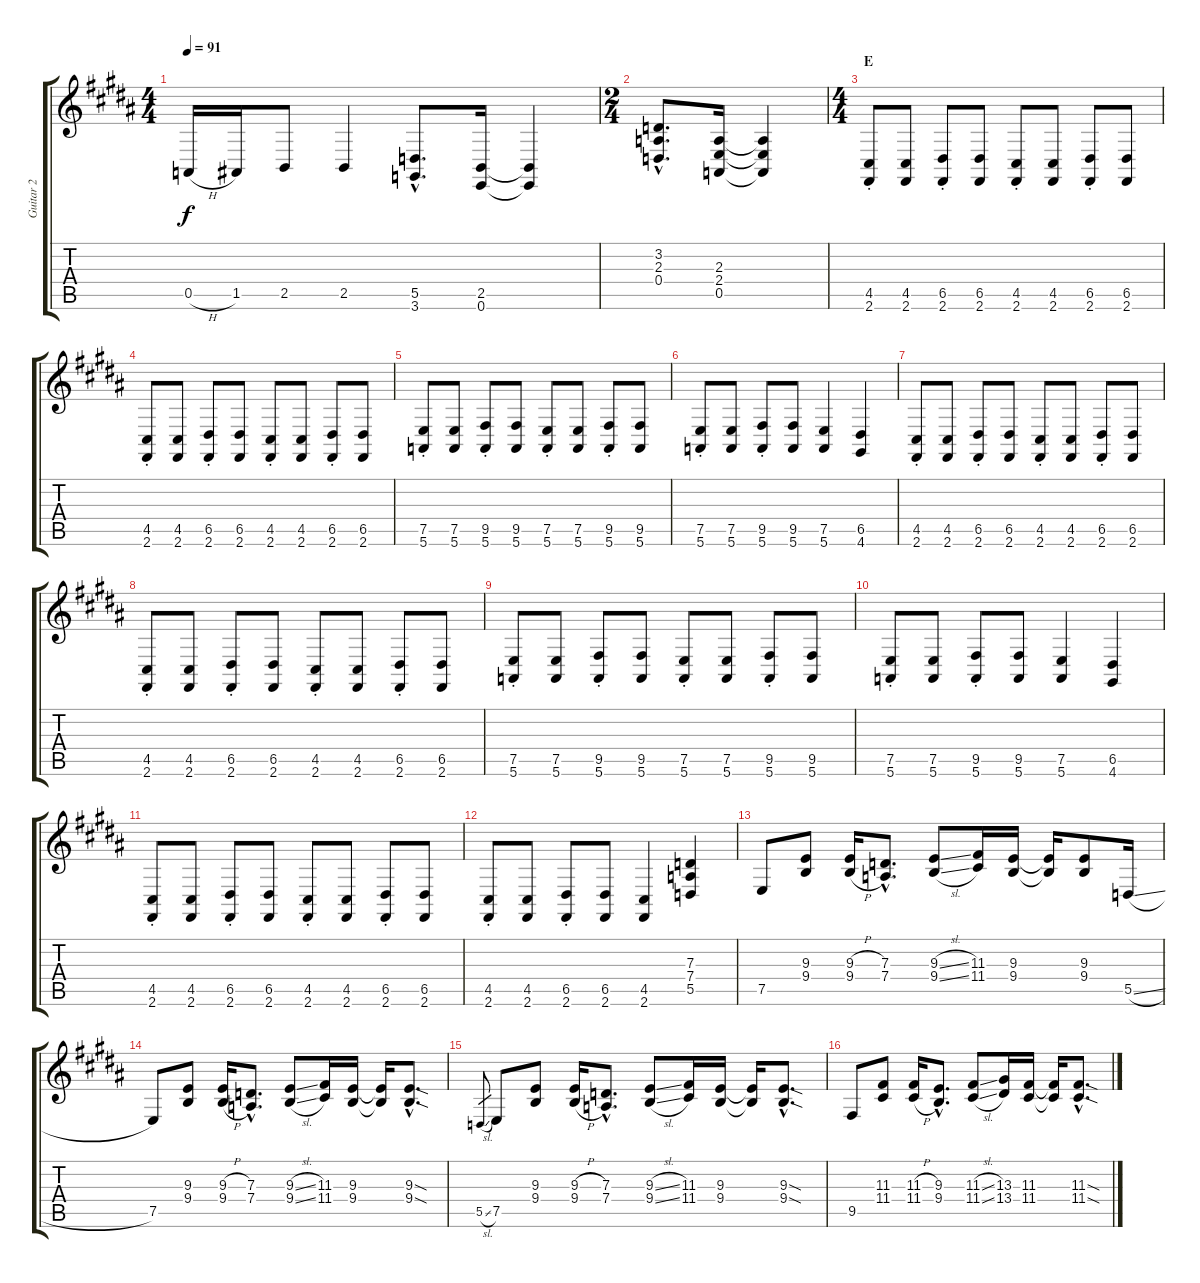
\track ("Guitar 2" "Guitar 2") {instrument lead5charang}
\staff {score tabs}
\tuning (E4 B3 G3 D3 A2 E2) {hide}
\ts (4 4)
\tempo 91
\clef g2
\ks b
0.5{h}.16{dy f} 1.5.16 2.5.8 2.5.4 (5.5{hac} 3.6{hac}).8{d} (2.5 0.6).16 (2.5{t} 0.6{t}).4 |
\ts (2 4)
(3.2{hac} 2.3{hac} 0.4{hac}).8{d} (2.3 2.4 0.5).16 (2.3{t} 2.4{t} 0.5{t}).4 |
\ts (4 4)
\section ("" "E")
(4.5{st} 2.6{st}).8 (4.5 2.6).8 (6.5{st} 2.6{st}).8 (6.5 2.6).8 (4.5{st} 2.6{st}).8 (4.5 2.6).8 (6.5{st} 2.6{st}).8 (6.5 2.6).8 |
(4.5{st} 2.6{st}).8 (4.5 2.6).8 (6.5{st} 2.6{st}).8 (6.5 2.6).8 (4.5{st} 2.6{st}).8 (4.5 2.6).8 (6.5{st} 2.6{st}).8 (6.5 2.6).8 |
(7.5{st} 5.6{st}).8 (7.5 5.6).8 (9.5{st} 5.6{st}).8 (9.5 5.6).8 (7.5{st} 5.6{st}).8 (7.5 5.6).8 (9.5{st} 5.6{st}).8 (9.5 5.6).8 |
(7.5{st} 5.6{st}).8 (7.5 5.6).8 (9.5{st} 5.6{st}).8 (9.5 5.6).8 (7.5 5.6).4 (6.5 4.6).4 |
(4.5{st} 2.6{st}).8 (4.5 2.6).8 (6.5{st} 2.6{st}).8 (6.5 2.6).8 (4.5{st} 2.6{st}).8 (4.5 2.6).8 (6.5{st} 2.6{st}).8 (6.5 2.6).8 |
(4.5{st} 2.6{st}).8 (4.5 2.6).8 (6.5{st} 2.6{st}).8 (6.5 2.6).8 (4.5{st} 2.6{st}).8 (4.5 2.6).8 (6.5{st} 2.6{st}).8 (6.5 2.6).8 |
(7.5{st} 5.6{st}).8 (7.5 5.6).8 (9.5{st} 5.6{st}).8 (9.5 5.6).8 (7.5{st} 5.6{st}).8 (7.5 5.6).8 (9.5{st} 5.6{st}).8 (9.5 5.6).8 |
(7.5{st} 5.6{st}).8 (7.5 5.6).8 (9.5{st} 5.6{st}).8 (9.5 5.6).8 (7.5 5.6).4 (6.5 4.6).4 |
(4.5{st} 2.6{st}).8 (4.5 2.6).8 (6.5{st} 2.6{st}).8 (6.5 2.6).8 (4.5{st} 2.6{st}).8 (4.5 2.6).8 (6.5{st} 2.6{st}).8 (6.5 2.6).8 |
(4.5{st} 2.6{st}).8 (4.5 2.6).8 (6.5{st} 2.6{st}).8 (6.5 2.6).8 (4.5 2.6).4 (7.3 7.4 5.5).4 |
7.5.8 (9.3 9.4).8 (9.3{h} 9.4{h}).16 (7.3{hac} 7.4{hac}).8{d} (9.3{sl} 9.4{sl}).8 (11.3 11.4).16 (9.3 9.4).16 (9.3{t} 9.4{t}).16 (9.3 9.4).8 5.5{sl}.16 |
7.5.8 (9.3 9.4).8 (9.3{h} 9.4{h}).16 (7.3{hac} 7.4{hac}).8{d} (9.3{sl} 9.4{sl}).8 (11.3 11.4).16 (9.3 9.4).16 (9.3{t} 9.4{t}).16 (9.3{sod hac} 9.4{sod hac}).8{d} |
5.5{sl}.8{gr} 7.5.8 (9.3 9.4).8 (9.3{h} 9.4{h}).16 (7.3{hac} 7.4{hac}).8{d} (9.3{sl} 9.4{sl}).8 (11.3 11.4).16 (9.3 9.4).16 (9.3{t} 9.4{t}).16 (9.3{sod hac} 9.4{sod hac}).8{d} |
9.5.8 (11.3 11.4).8 (11.3{h} 11.4{h}).16 (9.3{hac} 9.4{hac}).8{d} (11.3{sl} 11.4{sl}).8 (13.3 13.4).16 (11.3 11.4).16 (11.3{t} 11.4{t}).16 (11.3{sod hac} 11.4{sod hac}).8{d}
